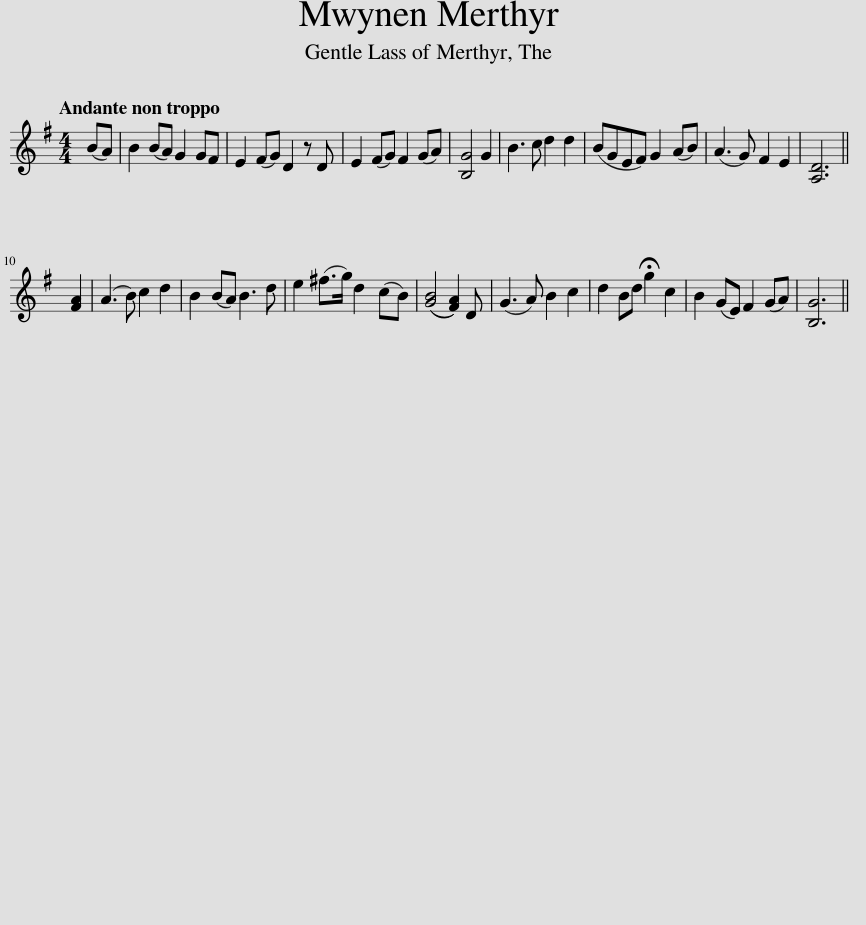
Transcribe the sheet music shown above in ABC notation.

X:1
L:1/8
Q:1/4=120
M:4/4
I:linebreak $
K:G
V:1 treble
V:1
 (BA) | B2 (BA) G2 GF | E2 (FG) D2 z D | E2 (FG) F2 (GA) | [B,G]4 G2 | %5
 B3 c d2 d2 | (BGEF) G2 (AB) | (A3 G) F2 E2 | [A,D]6 ||$ [FA]2 | %10
 (A3 B) c2 d2 | B2 (BA) B3 d | e2 (^f>g) d2 (cB) | (([GB]4 [FA]2)) D | (G3 A) B2 c2 | %15
 d2 Bd !fermata!g2 c2 | B2 (GE) F2 (GA) | [B,G]6 || %18
